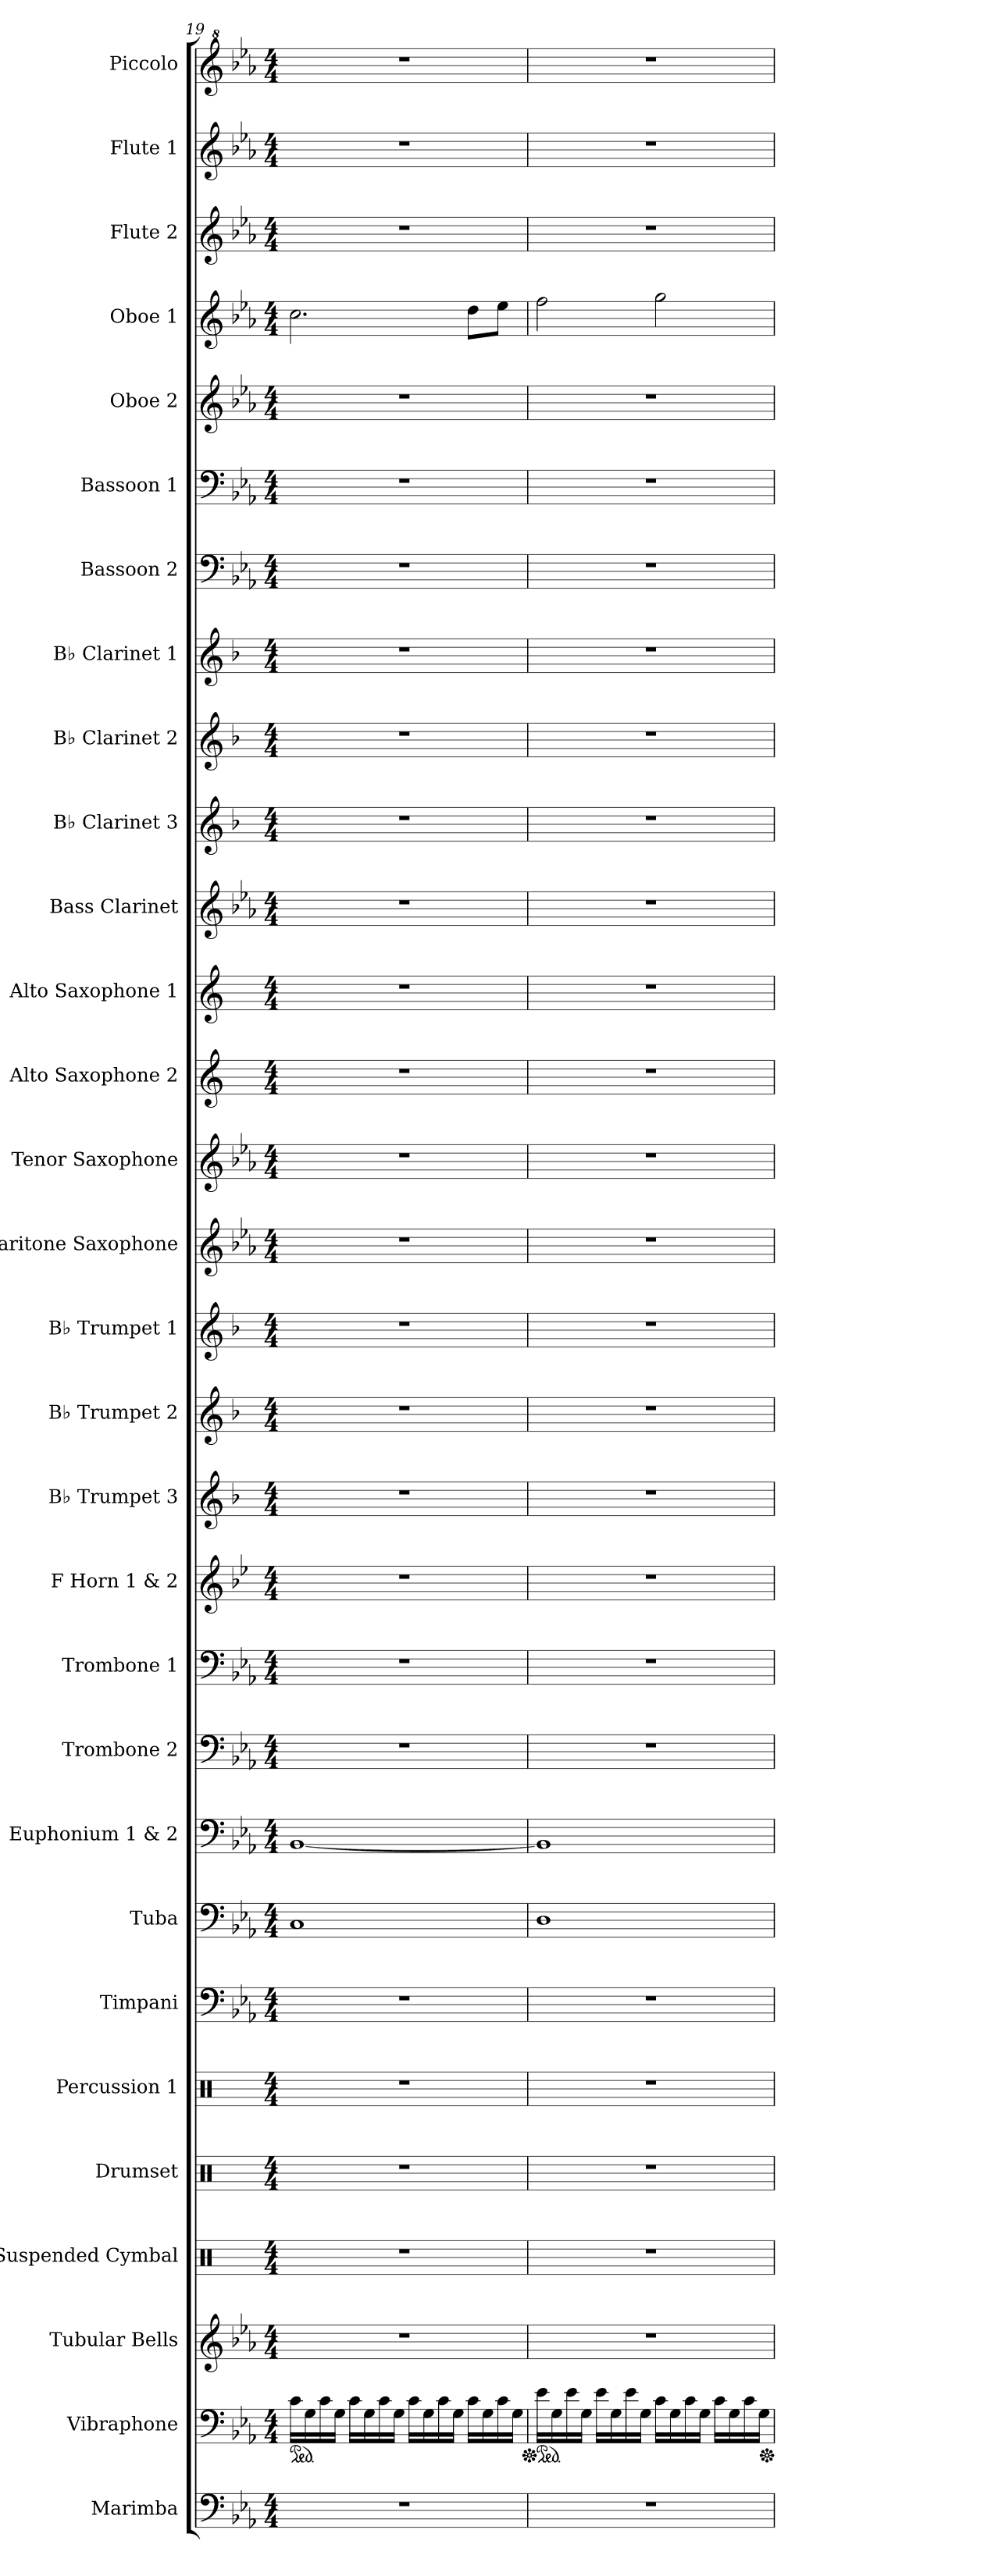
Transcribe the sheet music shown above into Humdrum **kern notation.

**kern	**kern	**kern	**kern	**kern	**kern	**kern	**kern	**kern	**kern	**kern	**kern	**kern	**kern	**kern	**kern	**kern	**kern	**kern	**kern	**kern	**kern	**kern	**kern	**kern	**kern	**kern	**kern	**kern	**kern
*part30	*part29	*part28	*part27	*part26	*part25	*part24	*part23	*part22	*part21	*part20	*part19	*part18	*part17	*part16	*part15	*part14	*part13	*part12	*part11	*part10	*part9	*part8	*part7	*part6	*part5	*part4	*part3	*part2	*part1
*staff30	*staff29	*staff28	*staff27	*staff26	*staff25	*staff24	*staff23	*staff22	*staff21	*staff20	*staff19	*staff18	*staff17	*staff16	*staff15	*staff14	*staff13	*staff12	*staff11	*staff10	*staff9	*staff8	*staff7	*staff6	*staff5	*staff4	*staff3	*staff2	*staff1
*I"Marimba	*I"Vibraphone	*I"Tubular Bells	*I"Suspended Cymbal	*I"Drumset	*I"Percussion 1	*I"Timpani	*I"Tuba	*I"Euphonium 1 &amp; 2	*I"Trombone 2	*I"Trombone 1	*I"F Horn 1 &amp; 2	*I"B♭ Trumpet 3	*I"B♭ Trumpet 2	*I"B♭ Trumpet 1	*I"Baritone Saxophone	*I"Tenor Saxophone	*I"Alto Saxophone 2	*I"Alto Saxophone 1	*I"Bass Clarinet	*I"B♭ Clarinet 3	*I"B♭ Clarinet 2	*I"B♭ Clarinet 1	*I"Bassoon 2	*I"Bassoon 1	*I"Oboe 2	*I"Oboe 1	*I"Flute 2	*I"Flute 1	*I"Piccolo
*I'Mrm.	*I'Vib.	*I'Tu. Be.	*I'Sus. Cym.	*I'Drs.	*I'Perc. 1	*I'Timp.	*I'Tba.	*I'Euph. 1 &amp; 2	*I'Tbn. 2	*I'Tbn. 1	*I'F Hn. 1 2	*I'B♭ Tpt. 3	*I'B♭ Tpt. 2	*I'B♭ Tpt. 1	*I'Bar. Sax.	*I'T. Sax.	*I'A. Sax. 2	*I'A. Sax. 1	*I'B. Cl.	*I'B♭ Cl. 3	*I'B♭ Cl. 2	*I'B♭ Cl. 1	*I'Bsn. 2	*I'Bsn. 1	*I'Ob. 2	*I'Ob. 1	*I'Fl. 2	*I'Fl. 1	*I'Picc.
*clefF4	*clefF4	*clefG2	*clefX	*clefX	*clefX	*clefF4	*clefF4	*clefF4	*clefF4	*clefF4	*clefG2	*clefG2	*clefG2	*clefG2	*clefG2	*clefG2	*clefG2	*clefG2	*clefG2	*clefG2	*clefG2	*clefG2	*clefF4	*clefF4	*clefG2	*clefG2	*clefG2	*clefG2	*clefG^2
*	*	*	*	*	*	*	*	*	*	*	*ITrd4c7	*ITrd1c2	*ITrd1c2	*ITrd1c2	*ITrd12c21	*ITrd8c14	*ITrd5c9	*ITrd5c9	*ITrd8c14	*ITrd1c2	*ITrd1c2	*ITrd1c2	*	*	*	*	*	*	*ITrd-7c-12
*k[b-e-a-]	*k[b-e-a-]	*k[b-e-a-]	*k[]	*k[]	*k[]	*k[b-e-a-]	*k[b-e-a-]	*k[b-e-a-]	*k[b-e-a-]	*k[b-e-a-]	*k[b-e-a-]	*k[b-e-a-]	*k[b-e-a-]	*k[b-e-a-]	*k[b-e-a-]	*k[b-e-a-]	*k[b-e-a-]	*k[b-e-a-]	*k[b-e-a-]	*k[b-e-a-]	*k[b-e-a-]	*k[b-e-a-]	*k[b-e-a-]	*k[b-e-a-]	*k[b-e-a-]	*k[b-e-a-]	*k[b-e-a-]	*k[b-e-a-]	*k[b-e-a-]
*M4/4	*M4/4	*M4/4	*M4/4	*M4/4	*M4/4	*M4/4	*M4/4	*M4/4	*M4/4	*M4/4	*M4/4	*M4/4	*M4/4	*M4/4	*M4/4	*M4/4	*M4/4	*M4/4	*M4/4	*M4/4	*M4/4	*M4/4	*M4/4	*M4/4	*M4/4	*M4/4	*M4/4	*M4/4	*M4/4
*	*ped	*	*	*	*	*	*	*	*	*	*	*	*	*	*	*	*	*	*	*	*	*	*	*	*	*	*	*	*
=19	=19	=19	=19	=19	=19	=19	=19	=19	=19	=19	=19	=19	=19	=19	=19	=19	=19	=19	=19	=19	=19	=19	=19	=19	=19	=19	=19	=19	=19
1r	16c\LL	1r	1r	1r	1r	1r	1C	[1BB-	1r	1r	1r	1r	1r	1r	1r	1r	1r	1r	1r	1r	1r	1r	1r	1r	1r	2.cc\	1r	1r	1r
.	16G\	.	.	.	.	.	.	.	.	.	.	.	.	.	.	.	.	.	.	.	.	.	.	.	.	.	.	.	.
.	16c\	.	.	.	.	.	.	.	.	.	.	.	.	.	.	.	.	.	.	.	.	.	.	.	.	.	.	.	.
.	16G\JJ	.	.	.	.	.	.	.	.	.	.	.	.	.	.	.	.	.	.	.	.	.	.	.	.	.	.	.	.
.	16c\LL	.	.	.	.	.	.	.	.	.	.	.	.	.	.	.	.	.	.	.	.	.	.	.	.	.	.	.	.
.	16G\	.	.	.	.	.	.	.	.	.	.	.	.	.	.	.	.	.	.	.	.	.	.	.	.	.	.	.	.
.	16c\	.	.	.	.	.	.	.	.	.	.	.	.	.	.	.	.	.	.	.	.	.	.	.	.	.	.	.	.
.	16G\JJ	.	.	.	.	.	.	.	.	.	.	.	.	.	.	.	.	.	.	.	.	.	.	.	.	.	.	.	.
.	16c\LL	.	.	.	.	.	.	.	.	.	.	.	.	.	.	.	.	.	.	.	.	.	.	.	.	.	.	.	.
.	16G\	.	.	.	.	.	.	.	.	.	.	.	.	.	.	.	.	.	.	.	.	.	.	.	.	.	.	.	.
.	16c\	.	.	.	.	.	.	.	.	.	.	.	.	.	.	.	.	.	.	.	.	.	.	.	.	.	.	.	.
.	16G\JJ	.	.	.	.	.	.	.	.	.	.	.	.	.	.	.	.	.	.	.	.	.	.	.	.	.	.	.	.
.	16c\LL	.	.	.	.	.	.	.	.	.	.	.	.	.	.	.	.	.	.	.	.	.	.	.	.	8dd\L	.	.	.
.	16G\	.	.	.	.	.	.	.	.	.	.	.	.	.	.	.	.	.	.	.	.	.	.	.	.	.	.	.	.
.	16c\	.	.	.	.	.	.	.	.	.	.	.	.	.	.	.	.	.	.	.	.	.	.	.	.	8ee-\J	.	.	.
.	16G\JJ	.	.	.	.	.	.	.	.	.	.	.	.	.	.	.	.	.	.	.	.	.	.	.	.	.	.	.	.
!!LO:PB:g=z
=20	=20	=20	=20	=20	=20	=20	=20	=20	=20	=20	=20	=20	=20	=20	=20	=20	=20	=20	=20	=20	=20	=20	=20	=20	=20	=20	=20	=20	=20
*	*Xped	*	*	*	*	*	*	*	*	*	*	*	*	*	*	*	*	*	*	*	*	*	*	*	*	*	*	*	*
*	*ped	*	*	*	*	*	*	*	*	*	*	*	*	*	*	*	*	*	*	*	*	*	*	*	*	*	*	*	*
1r	16e-\LL	1r	1r	1r	1r	1r	1D	1BB-]	1r	1r	1r	1r	1r	1r	1r	1r	1r	1r	1r	1r	1r	1r	1r	1r	1r	2ff\	1r	1r	1r
.	16G\	.	.	.	.	.	.	.	.	.	.	.	.	.	.	.	.	.	.	.	.	.	.	.	.	.	.	.	.
.	16e-\	.	.	.	.	.	.	.	.	.	.	.	.	.	.	.	.	.	.	.	.	.	.	.	.	.	.	.	.
.	16G\JJ	.	.	.	.	.	.	.	.	.	.	.	.	.	.	.	.	.	.	.	.	.	.	.	.	.	.	.	.
.	16e-\LL	.	.	.	.	.	.	.	.	.	.	.	.	.	.	.	.	.	.	.	.	.	.	.	.	.	.	.	.
.	16G\	.	.	.	.	.	.	.	.	.	.	.	.	.	.	.	.	.	.	.	.	.	.	.	.	.	.	.	.
.	16e-\	.	.	.	.	.	.	.	.	.	.	.	.	.	.	.	.	.	.	.	.	.	.	.	.	.	.	.	.
.	16G\JJ	.	.	.	.	.	.	.	.	.	.	.	.	.	.	.	.	.	.	.	.	.	.	.	.	.	.	.	.
.	16c\LL	.	.	.	.	.	.	.	.	.	.	.	.	.	.	.	.	.	.	.	.	.	.	.	.	2gg\	.	.	.
.	16G\	.	.	.	.	.	.	.	.	.	.	.	.	.	.	.	.	.	.	.	.	.	.	.	.	.	.	.	.
.	16c\	.	.	.	.	.	.	.	.	.	.	.	.	.	.	.	.	.	.	.	.	.	.	.	.	.	.	.	.
.	16G\JJ	.	.	.	.	.	.	.	.	.	.	.	.	.	.	.	.	.	.	.	.	.	.	.	.	.	.	.	.
.	16c\LL	.	.	.	.	.	.	.	.	.	.	.	.	.	.	.	.	.	.	.	.	.	.	.	.	.	.	.	.
.	16G\	.	.	.	.	.	.	.	.	.	.	.	.	.	.	.	.	.	.	.	.	.	.	.	.	.	.	.	.
.	16c\	.	.	.	.	.	.	.	.	.	.	.	.	.	.	.	.	.	.	.	.	.	.	.	.	.	.	.	.
.	16G\JJ	.	.	.	.	.	.	.	.	.	.	.	.	.	.	.	.	.	.	.	.	.	.	.	.	.	.	.	.
*	*Xped	*	*	*	*	*	*	*	*	*	*	*	*	*	*	*	*	*	*	*	*	*	*	*	*	*	*	*	*
=	=	=	=	=	=	=	=	=	=	=	=	=	=	=	=	=	=	=	=	=	=	=	=	=	=	=	=	=	=
*-	*-	*-	*-	*-	*-	*-	*-	*-	*-	*-	*-	*-	*-	*-	*-	*-	*-	*-	*-	*-	*-	*-	*-	*-	*-	*-	*-	*-	*-
